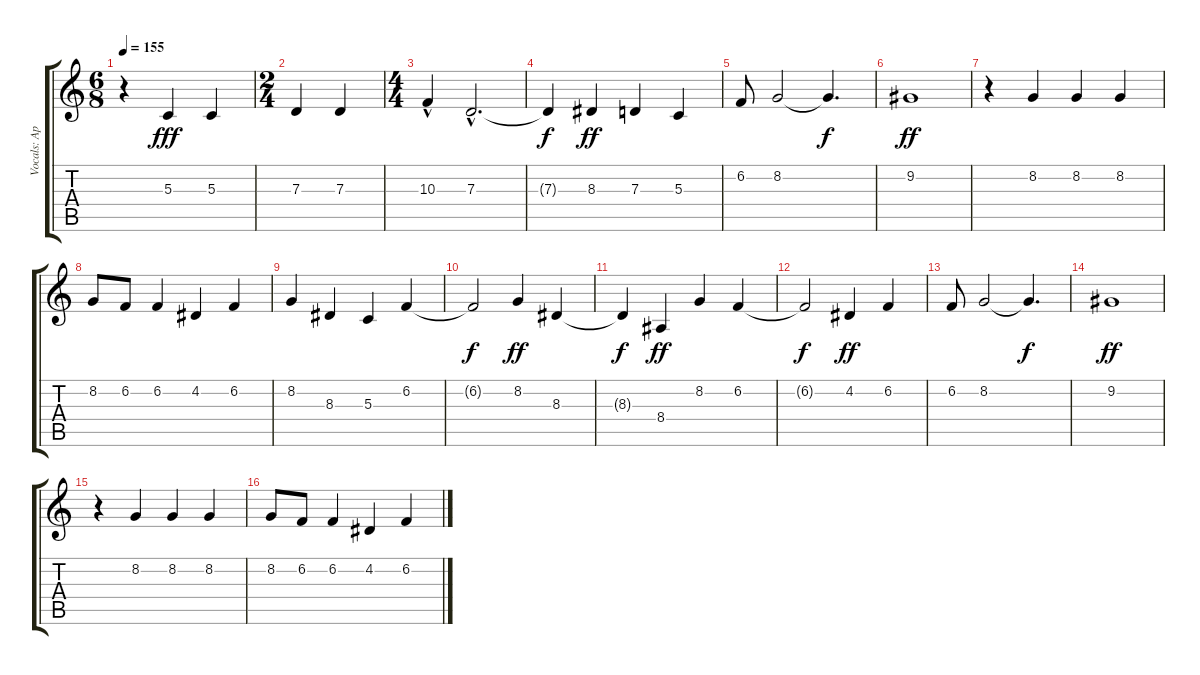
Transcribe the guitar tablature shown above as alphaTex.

\track ("Vocals: Apollo Papathanasio" "Vocals: Ap") {instrument stringensemble1}
\staff {score tabs}
\tuning (E4 B3 G3 D3 A2 E2) {hide}
\ts (6 8)
\tempo 155
\clef g2
\ks c
r.4{dy fff} 5.3.4 5.3.4 |
\ts (2 4)
7.3.4 7.3.4 |
\ts (4 4)
10.3{hac}.4{volume 16 balance 15} 7.3{hac}.2{d} |
7.3{t}.4{dy f} 8.3.4{dy ff} 7.3.4 5.3.4 |
6.2.8 8.2.2 8.2{t}.4{d dy f} |
9.2.1{dy ff} |
r.4 8.2.4 8.2.4 8.2.4 |
8.2.8 6.2.8 6.2.4 4.2.4 6.2.4 |
8.2.4 8.3.4 5.3.4 6.2.4 |
6.2{t}.2{dy f} 8.2.4{dy ff} 8.3.4 |
8.3{t}.4{dy f} 8.4.4{dy ff} 8.2.4 6.2.4 |
6.2{t}.2{dy f} 4.2.4{dy ff} 6.2.4 |
6.2.8 8.2.2 8.2{t}.4{d dy f} |
9.2.1{dy ff} |
r.4 8.2.4 8.2.4 8.2.4 |
8.2.8 6.2.8 6.2.4 4.2.4 6.2.4
